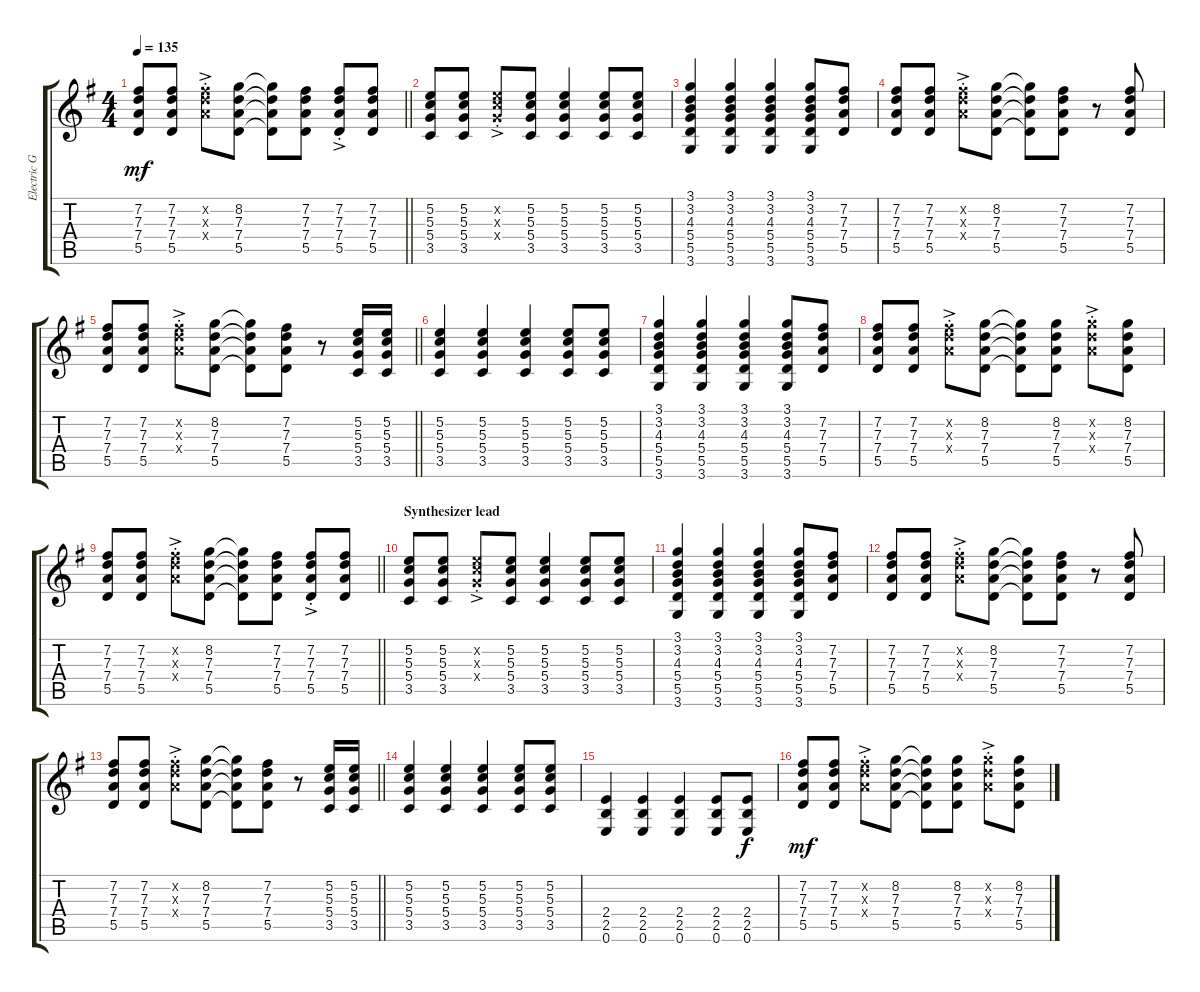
\track ("Electric Guitar" "Electric G") {instrument overdrivenguitar}
\staff {score tabs}
\tuning (E4 B3 G3 D3 A2 E2) {hide}
\ts (4 4)
\tempo 135
\clef g2
\barLineRight lightlight
\ks g
(7.2 7.3 7.4 5.5).8{dy mf} (7.2 7.3 7.4 5.5).8 (7.2{ac st x} 7.3{ac st x} 7.4{ac st x}).8 (8.2 7.3 7.4 5.5).8 (8.2{t} 7.3{t} 7.4{t} 5.5{t}).8 (7.2 7.3 7.4 5.5).8 (7.2{ac st} 7.3{ac st} 7.4{ac st} 5.5).8 (7.2 7.3 7.4 5.5).8 |
(5.2 5.3 5.4 3.5).8 (5.2 5.3 5.4 3.5).8 (5.2{ac st x} 5.3{ac st x} 5.4{ac st x}).8 (5.2 5.3 5.4 3.5).8 (5.2 5.3 5.4 3.5).4 (5.2 5.3 5.4 3.5).8 (5.2 5.3 5.4 3.5).8 |
(3.1 3.2 4.3 5.4 5.5 3.6).4 (3.1 3.2 4.3 5.4 5.5 3.6).4 (3.1 3.2 4.3 5.4 5.5 3.6).4 (3.1 3.2 4.3 5.4 5.5 3.6).8 (7.2 7.3 7.4 5.5).8 |
(7.2 7.3 7.4 5.5).8 (7.2 7.3 7.4 5.5).8 (7.2{ac st x} 7.3{ac st x} 7.4{ac st x}).8 (8.2 7.3 7.4 5.5).8 (8.2{t} 7.3{t} 7.4{t} 5.5{t}).8 (7.2 7.3 7.4 5.5).8 r.8 (7.2 7.3 7.4 5.5).8 |
\barLineRight lightlight
(7.2 7.3 7.4 5.5).8 (7.2 7.3 7.4 5.5).8 (7.2{ac st x} 7.3{ac st x} 7.4{ac st x}).8 (8.2 7.3 7.4 5.5).8 (8.2{t} 7.3{t} 7.4{t} 5.5{t}).8 (7.2 7.3 7.4 5.5).8 r.8 (5.2 5.3 5.4 3.5).16 (5.2 5.3 5.4 3.5).16 |
(5.2 5.3 5.4 3.5).4 (5.2 5.3 5.4 3.5).4 (5.2 5.3 5.4 3.5).4 (5.2 5.3 5.4 3.5).8 (5.2 5.3 5.4 3.5).8 |
(3.1 3.2 4.3 5.4 5.5 3.6).4 (3.1 3.2 4.3 5.4 5.5 3.6).4 (3.1 3.2 4.3 5.4 5.5 3.6).4 (3.1 3.2 4.3 5.4 5.5 3.6).8 (7.2 7.3 7.4 5.5).8 |
(7.2 7.3 7.4 5.5).8 (7.2 7.3 7.4 5.5).8 (7.2{ac st x} 7.3{ac st x} 7.4{ac st x}).8 (8.2 7.3 7.4 5.5).8 (8.2{t} 7.3{t} 7.4{t} 5.5{t}).8 (8.2 7.3 7.4 5.5).8 (8.2{ac st x} 7.3{ac st x} 7.4{ac st x}).8 (8.2 7.3 7.4 5.5).8 |
\barLineRight lightlight
(7.2 7.3 7.4 5.5).8 (7.2 7.3 7.4 5.5).8 (7.2{ac st x} 7.3{ac st x} 7.4{ac st x}).8 (8.2 7.3 7.4 5.5).8 (8.2{t} 7.3{t} 7.4{t} 5.5{t}).8 (7.2 7.3 7.4 5.5).8 (7.2{ac st} 7.3{ac st} 7.4{ac st} 5.5).8 (7.2 7.3 7.4 5.5).8 |
\section ("" "Synthesizer lead")
(5.2 5.3 5.4 3.5).8 (5.2 5.3 5.4 3.5).8 (5.2{ac st x} 5.3{ac st x} 5.4{ac st x}).8 (5.2 5.3 5.4 3.5).8 (5.2 5.3 5.4 3.5).4 (5.2 5.3 5.4 3.5).8 (5.2 5.3 5.4 3.5).8 |
(3.1 3.2 4.3 5.4 5.5 3.6).4 (3.1 3.2 4.3 5.4 5.5 3.6).4 (3.1 3.2 4.3 5.4 5.5 3.6).4 (3.1 3.2 4.3 5.4 5.5 3.6).8 (7.2 7.3 7.4 5.5).8 |
(7.2 7.3 7.4 5.5).8 (7.2 7.3 7.4 5.5).8 (7.2{ac st x} 7.3{ac st x} 7.4{ac st x}).8 (8.2 7.3 7.4 5.5).8 (8.2{t} 7.3{t} 7.4{t} 5.5{t}).8 (7.2 7.3 7.4 5.5).8 r.8 (7.2 7.3 7.4 5.5).8 |
\barLineRight lightlight
(7.2 7.3 7.4 5.5).8 (7.2 7.3 7.4 5.5).8 (7.2{ac st x} 7.3{ac st x} 7.4{ac st x}).8 (8.2 7.3 7.4 5.5).8 (8.2{t} 7.3{t} 7.4{t} 5.5{t}).8 (7.2 7.3 7.4 5.5).8 r.8 (5.2 5.3 5.4 3.5).16 (5.2 5.3 5.4 3.5).16 |
(5.2 5.3 5.4 3.5).4 (5.2 5.3 5.4 3.5).4 (5.2 5.3 5.4 3.5).4 (5.2 5.3 5.4 3.5).8 (5.2 5.3 5.4 3.5).8 |
(2.4 2.5 0.6).4 (2.4 2.5 0.6).4 (2.4 2.5 0.6).4 (2.4 2.5 0.6).8 (2.4 2.5 0.6).8{dy f} |
(7.2 7.3 7.4 5.5).8{dy mf} (7.2 7.3 7.4 5.5).8 (7.2{ac st x} 7.3{ac st x} 7.4{ac st x}).8 (8.2 7.3 7.4 5.5).8 (8.2{t} 7.3{t} 7.4{t} 5.5{t}).8 (8.2 7.3 7.4 5.5).8 (8.2{ac st x} 7.3{ac st x} 7.4{ac st x}).8 (8.2 7.3 7.4 5.5).8
